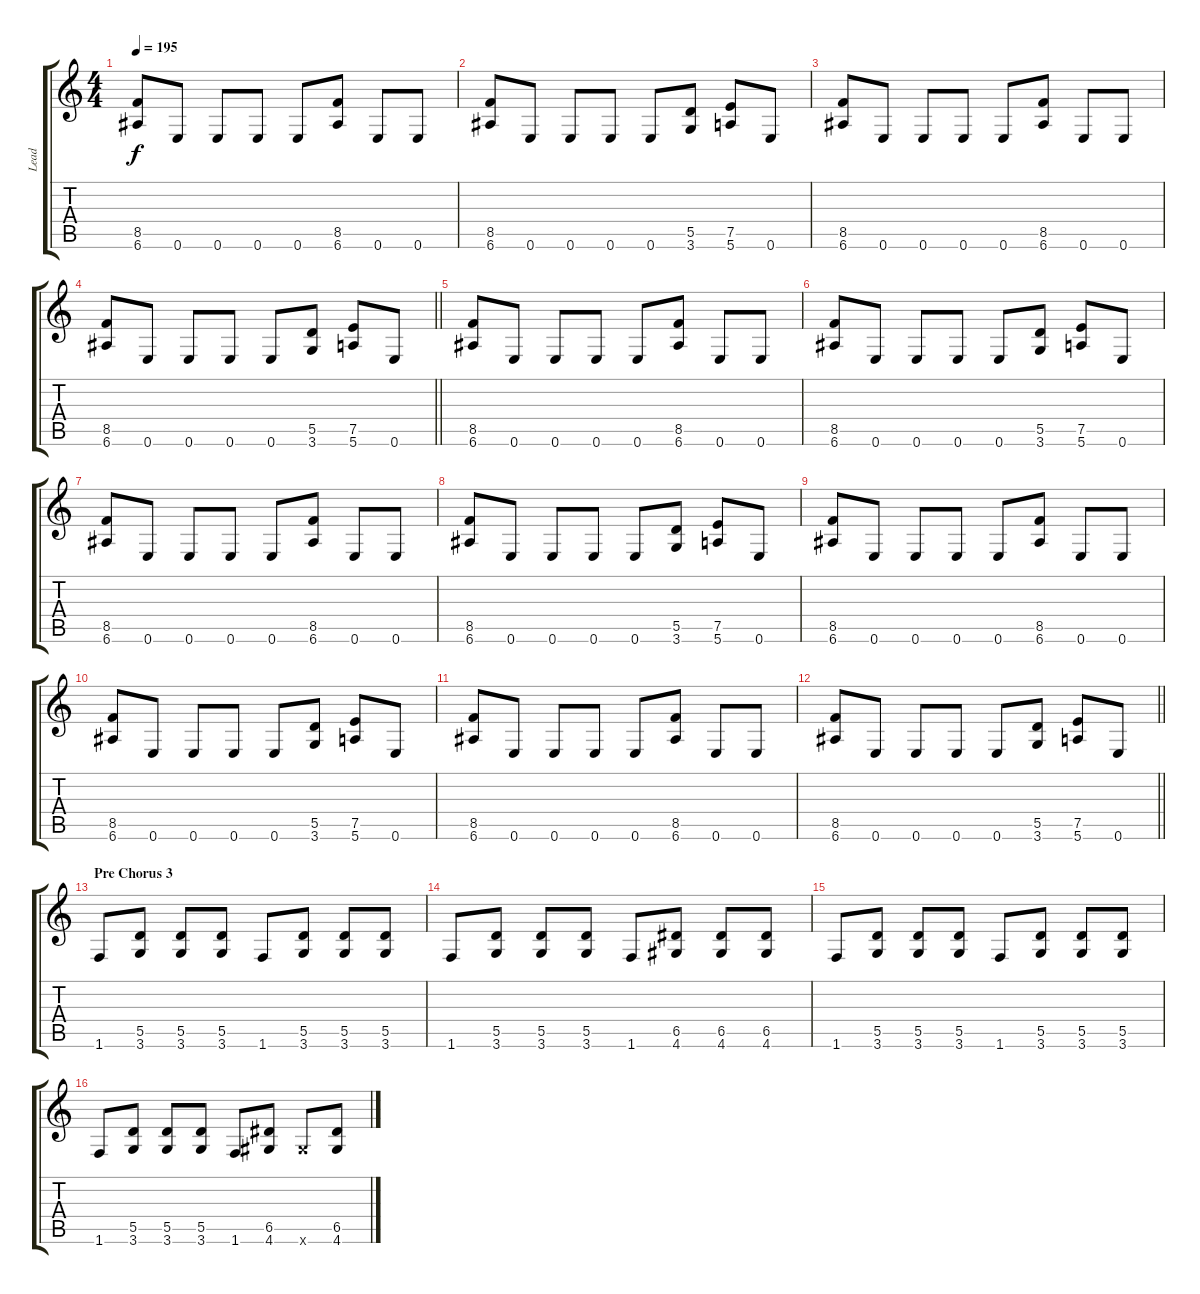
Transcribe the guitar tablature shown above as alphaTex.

\track ("Lead" "Lead") {instrument distortionguitar}
\staff {score tabs}
\tuning (E4 B3 G3 D3 A2 E2) {hide}
\ts (4 4)
\tempo 195
\clef g2
\ks c
(8.5 6.6).8{dy f} 0.6.8 0.6.8 0.6.8 0.6.8 (8.5 6.6).8 0.6.8 0.6.8 |
(8.5 6.6).8 0.6.8 0.6.8 0.6.8 0.6.8 (5.5 3.6).8 (7.5 5.6).8 0.6.8 |
(8.5 6.6).8 0.6.8 0.6.8 0.6.8 0.6.8 (8.5 6.6).8 0.6.8 0.6.8 |
\barLineRight lightlight
(8.5 6.6).8 0.6.8 0.6.8 0.6.8 0.6.8 (5.5 3.6).8 (7.5 5.6).8 0.6.8 |
(8.5 6.6).8 0.6.8 0.6.8 0.6.8 0.6.8 (8.5 6.6).8 0.6.8 0.6.8 |
(8.5 6.6).8 0.6.8 0.6.8 0.6.8 0.6.8 (5.5 3.6).8 (7.5 5.6).8 0.6.8 |
(8.5 6.6).8 0.6.8 0.6.8 0.6.8 0.6.8 (8.5 6.6).8 0.6.8 0.6.8 |
(8.5 6.6).8 0.6.8 0.6.8 0.6.8 0.6.8 (5.5 3.6).8 (7.5 5.6).8 0.6.8 |
(8.5 6.6).8 0.6.8 0.6.8 0.6.8 0.6.8 (8.5 6.6).8 0.6.8 0.6.8 |
(8.5 6.6).8 0.6.8 0.6.8 0.6.8 0.6.8 (5.5 3.6).8 (7.5 5.6).8 0.6.8 |
(8.5 6.6).8 0.6.8 0.6.8 0.6.8 0.6.8 (8.5 6.6).8 0.6.8 0.6.8 |
\barLineRight lightlight
(8.5 6.6).8 0.6.8 0.6.8 0.6.8 0.6.8 (5.5 3.6).8 (7.5 5.6).8 0.6.8 |
\section ("" "Pre Chorus 3")
1.6.8 (5.5 3.6).8 (5.5 3.6).8 (5.5 3.6).8 1.6.8 (5.5 3.6).8 (5.5 3.6).8 (5.5 3.6).8 |
1.6.8 (5.5 3.6).8 (5.5 3.6).8 (5.5 3.6).8 1.6.8 (6.5 4.6).8 (6.5 4.6).8 (6.5 4.6).8 |
1.6.8 (5.5 3.6).8 (5.5 3.6).8 (5.5 3.6).8 1.6.8 (5.5 3.6).8 (5.5 3.6).8 (5.5 3.6).8 |
1.6.8 (5.5 3.6).8 (5.5 3.6).8 (5.5 3.6).8 1.6.8 (6.5 4.6).8 4.6{x}.8 (6.5 4.6).8
